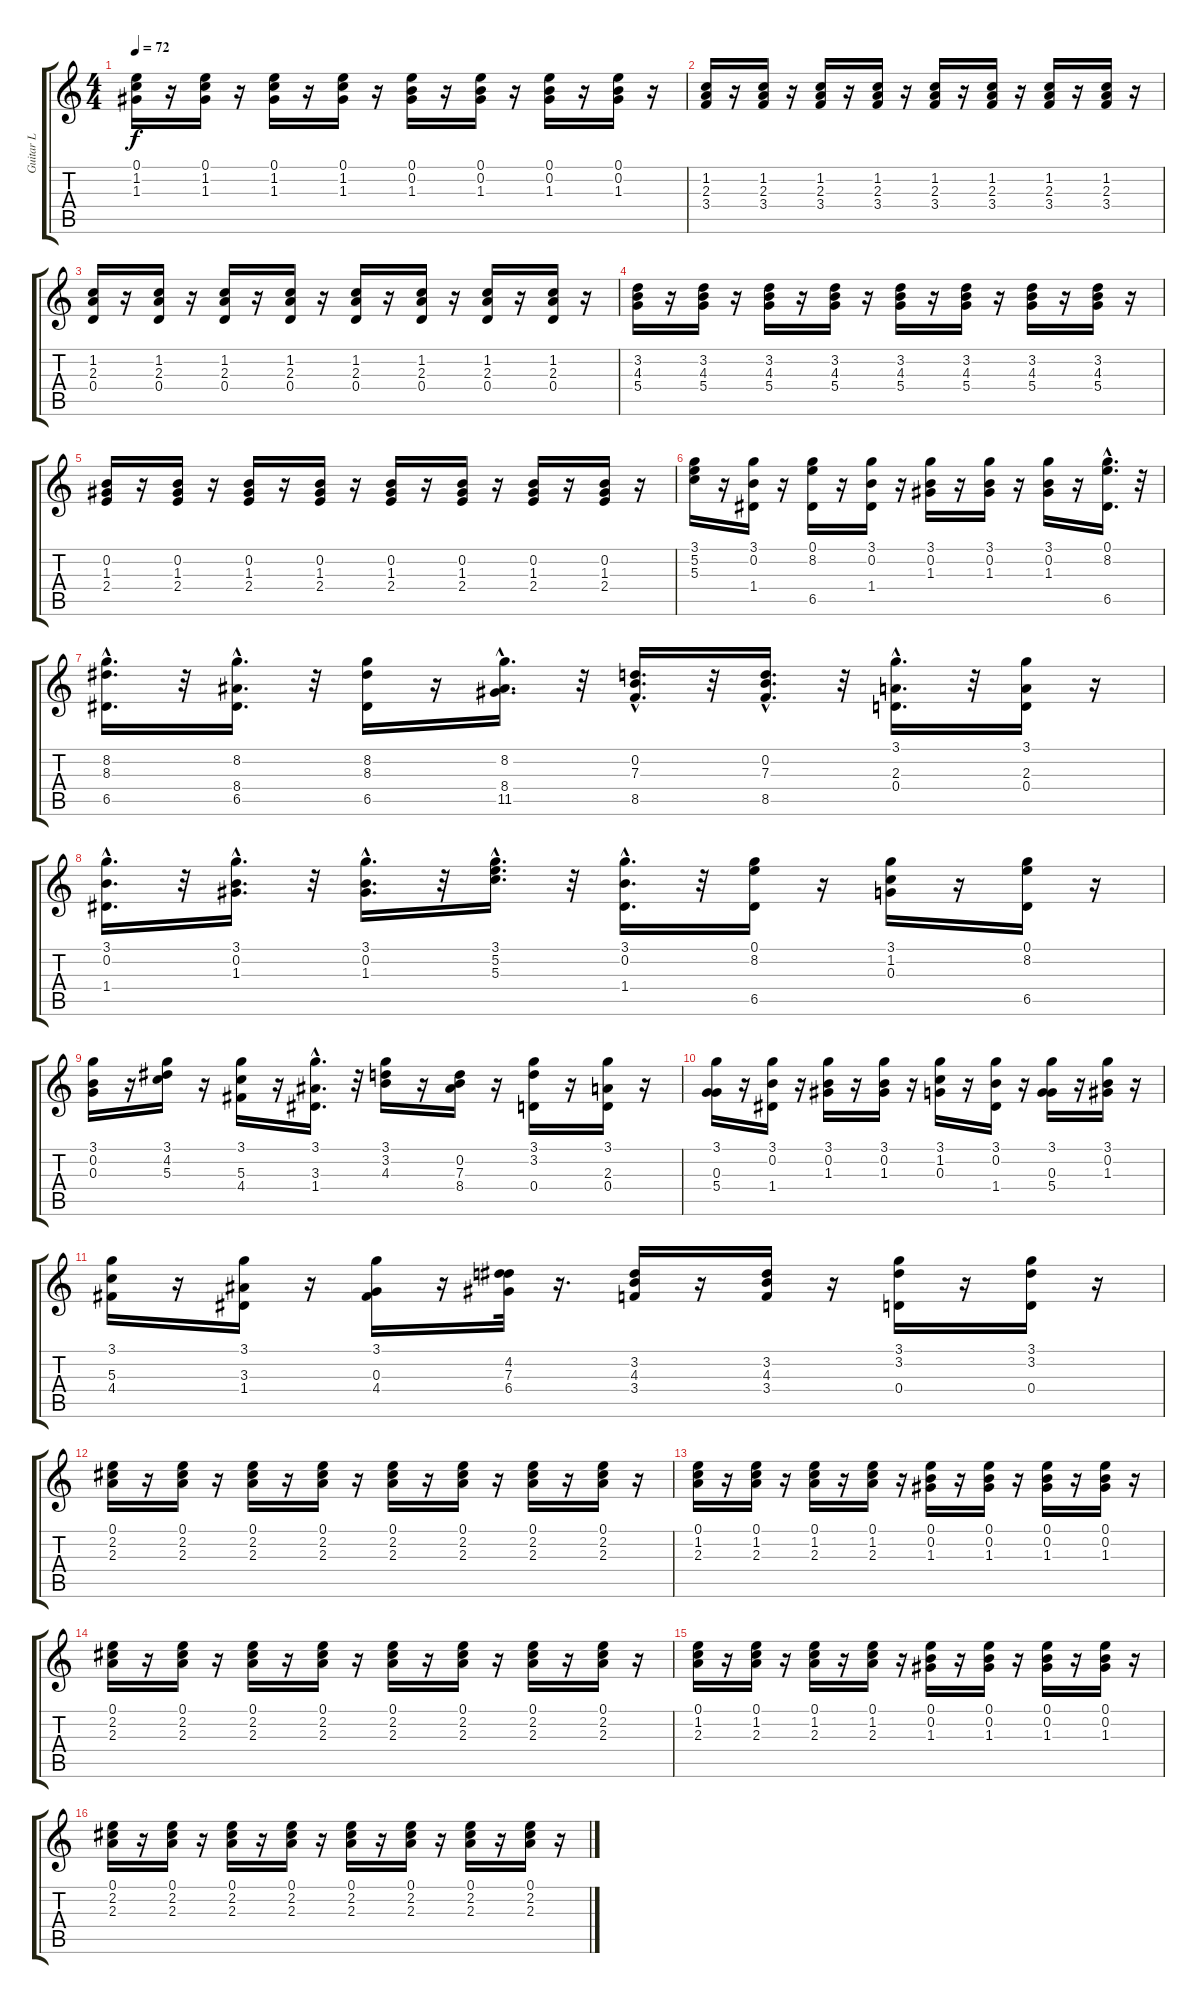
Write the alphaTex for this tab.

\track ("Guitar L" "Guitar L") {instrument acousticguitarsteel}
\staff {score tabs}
\tuning (E4 B3 G3 D3 A2 E2) {hide}
\ts (4 4)
\tempo 72
\clef g2
\ks c
(0.1 1.2 1.3).16{dy f} r.16 (0.1 1.2 1.3).16 r.16 (0.1 1.2 1.3).16 r.16 (0.1 1.2 1.3).16 r.16 (0.1 0.2 1.3).16 r.16 (0.1 0.2 1.3).16 r.16 (0.1 0.2 1.3).16 r.16 (0.1 0.2 1.3).16 r.16 |
(1.2 2.3 3.4).16 r.16 (1.2 2.3 3.4).16 r.16 (1.2 2.3 3.4).16 r.16 (1.2 2.3 3.4).16 r.16 (1.2 2.3 3.4).16 r.16 (1.2 2.3 3.4).16 r.16 (1.2 2.3 3.4).16 r.16 (1.2 2.3 3.4).16 r.16 |
(1.2 2.3 0.4).16 r.16 (1.2 2.3 0.4).16 r.16 (1.2 2.3 0.4).16 r.16 (1.2 2.3 0.4).16 r.16 (1.2 2.3 0.4).16 r.16 (1.2 2.3 0.4).16 r.16 (1.2 2.3 0.4).16 r.16 (1.2 2.3 0.4).16 r.16 |
(3.2 4.3 5.4).16 r.16 (3.2 4.3 5.4).16 r.16 (3.2 4.3 5.4).16 r.16 (3.2 4.3 5.4).16 r.16 (3.2 4.3 5.4).16 r.16 (3.2 4.3 5.4).16 r.16 (3.2 4.3 5.4).16 r.16 (3.2 4.3 5.4).16 r.16 |
(0.2 1.3 2.4).16 r.16 (0.2 1.3 2.4).16 r.16 (0.2 1.3 2.4).16 r.16 (0.2 1.3 2.4).16 r.16 (0.2 1.3 2.4).16 r.16 (0.2 1.3 2.4).16 r.16 (0.2 1.3 2.4).16 r.16 (0.2 1.3 2.4).16 r.16 |
(3.1 5.2 5.3).16 r.16 (3.1 0.2 1.4).16 r.16 (0.1 8.2 6.5).16 r.16 (3.1 0.2 1.4).16 r.16 (3.1 0.2 1.3).16 r.16 (3.1 0.2 1.3).16 r.16 (3.1 0.2 1.3).16 r.16 (0.1 8.2 6.5{hac}).16{d} r.32 |
(8.2{hac} 8.3{hac} 6.5{hac}).16{d} r.32 (8.2{hac} 8.4{hac} 6.5{hac}).16{d} r.32 (8.2 8.3 6.5).16 r.16 (8.2{hac} 8.4{hac} 11.5{hac}).16{d} r.32 (0.2{hac} 7.3 8.5{hac}).16{d} r.32 (0.2{hac} 7.3{hac} 8.5{hac}).16{d} r.32 (3.1 2.3{hac} 0.4).16{d} r.32 (3.1 2.3 0.4).16 r.16 |
(3.1{hac} 0.2 1.4{hac}).16{d} r.32 (3.1{hac} 0.2{hac} 1.3{hac}).16{d} r.32 (3.1 0.2 1.3{hac}).16{d} r.32 (3.1{hac} 5.2 5.3).16{d} r.32 (3.1{hac} 0.2{hac} 1.4{hac}).16{d} r.32 (0.1 8.2 6.5).16 r.16 (3.1 1.2 0.3).16 r.16 (0.1 8.2 6.5).16 r.16 |
(3.1 0.2 0.3).16 r.16 (3.1 4.2 5.3).16 r.16 (3.1 5.3 4.4).16 r.16 (3.1{hac} 3.3{hac} 1.4{hac}).16{d} r.32 (3.1 3.2 4.3).16 r.16 (0.2 7.3 8.4).16 r.16 (3.1 3.2 0.4).16 r.16 (3.1 2.3 0.4).16 r.16 |
(3.1 0.3 5.4).16 r.16 (3.1 0.2 1.4).16 r.16 (3.1 0.2 1.3).16 r.16 (3.1 0.2 1.3).16 r.16 (3.1 1.2 0.3).16 r.16 (3.1 0.2 1.4).16 r.16 (3.1 0.3 5.4).16 r.16 (3.1 0.2 1.3).16 r.16 |
(3.1 5.3 4.4).16 r.16 (3.1 3.3 1.4).16 r.16 (3.1 0.3 4.4).16 r.16 (4.2 7.3 6.4).32 r.16{d} (3.2 4.3 3.4).16 r.16 (3.2 4.3 3.4).16 r.16 (3.1 3.2 0.4).16 r.16 (3.1 3.2 0.4).16 r.16 |
(0.1 2.2 2.3).16 r.16 (0.1 2.2 2.3).16 r.16 (0.1 2.2 2.3).16 r.16 (0.1 2.2 2.3).16 r.16 (0.1 2.2 2.3).16 r.16 (0.1 2.2 2.3).16 r.16 (0.1 2.2 2.3).16 r.16 (0.1 2.2 2.3).16 r.16 |
(0.1 1.2 2.3).16 r.16 (0.1 1.2 2.3).16 r.16 (0.1 1.2 2.3).16 r.16 (0.1 1.2 2.3).16 r.16 (0.1 0.2 1.3).16 r.16 (0.1 0.2 1.3).16 r.16 (0.1 0.2 1.3).16 r.16 (0.1 0.2 1.3).16 r.16 |
(0.1 2.2 2.3).16 r.16 (0.1 2.2 2.3).16 r.16 (0.1 2.2 2.3).16 r.16 (0.1 2.2 2.3).16 r.16 (0.1 2.2 2.3).16 r.16 (0.1 2.2 2.3).16 r.16 (0.1 2.2 2.3).16 r.16 (0.1 2.2 2.3).16 r.16 |
(0.1 1.2 2.3).16 r.16 (0.1 1.2 2.3).16 r.16 (0.1 1.2 2.3).16 r.16 (0.1 1.2 2.3).16 r.16 (0.1 0.2 1.3).16 r.16 (0.1 0.2 1.3).16 r.16 (0.1 0.2 1.3).16 r.16 (0.1 0.2 1.3).16 r.16 |
(0.1 2.2 2.3).16 r.16 (0.1 2.2 2.3).16 r.16 (0.1 2.2 2.3).16 r.16 (0.1 2.2 2.3).16 r.16 (0.1 2.2 2.3).16 r.16 (0.1 2.2 2.3).16 r.16 (0.1 2.2 2.3).16 r.16 (0.1 2.2 2.3).16 r.16
